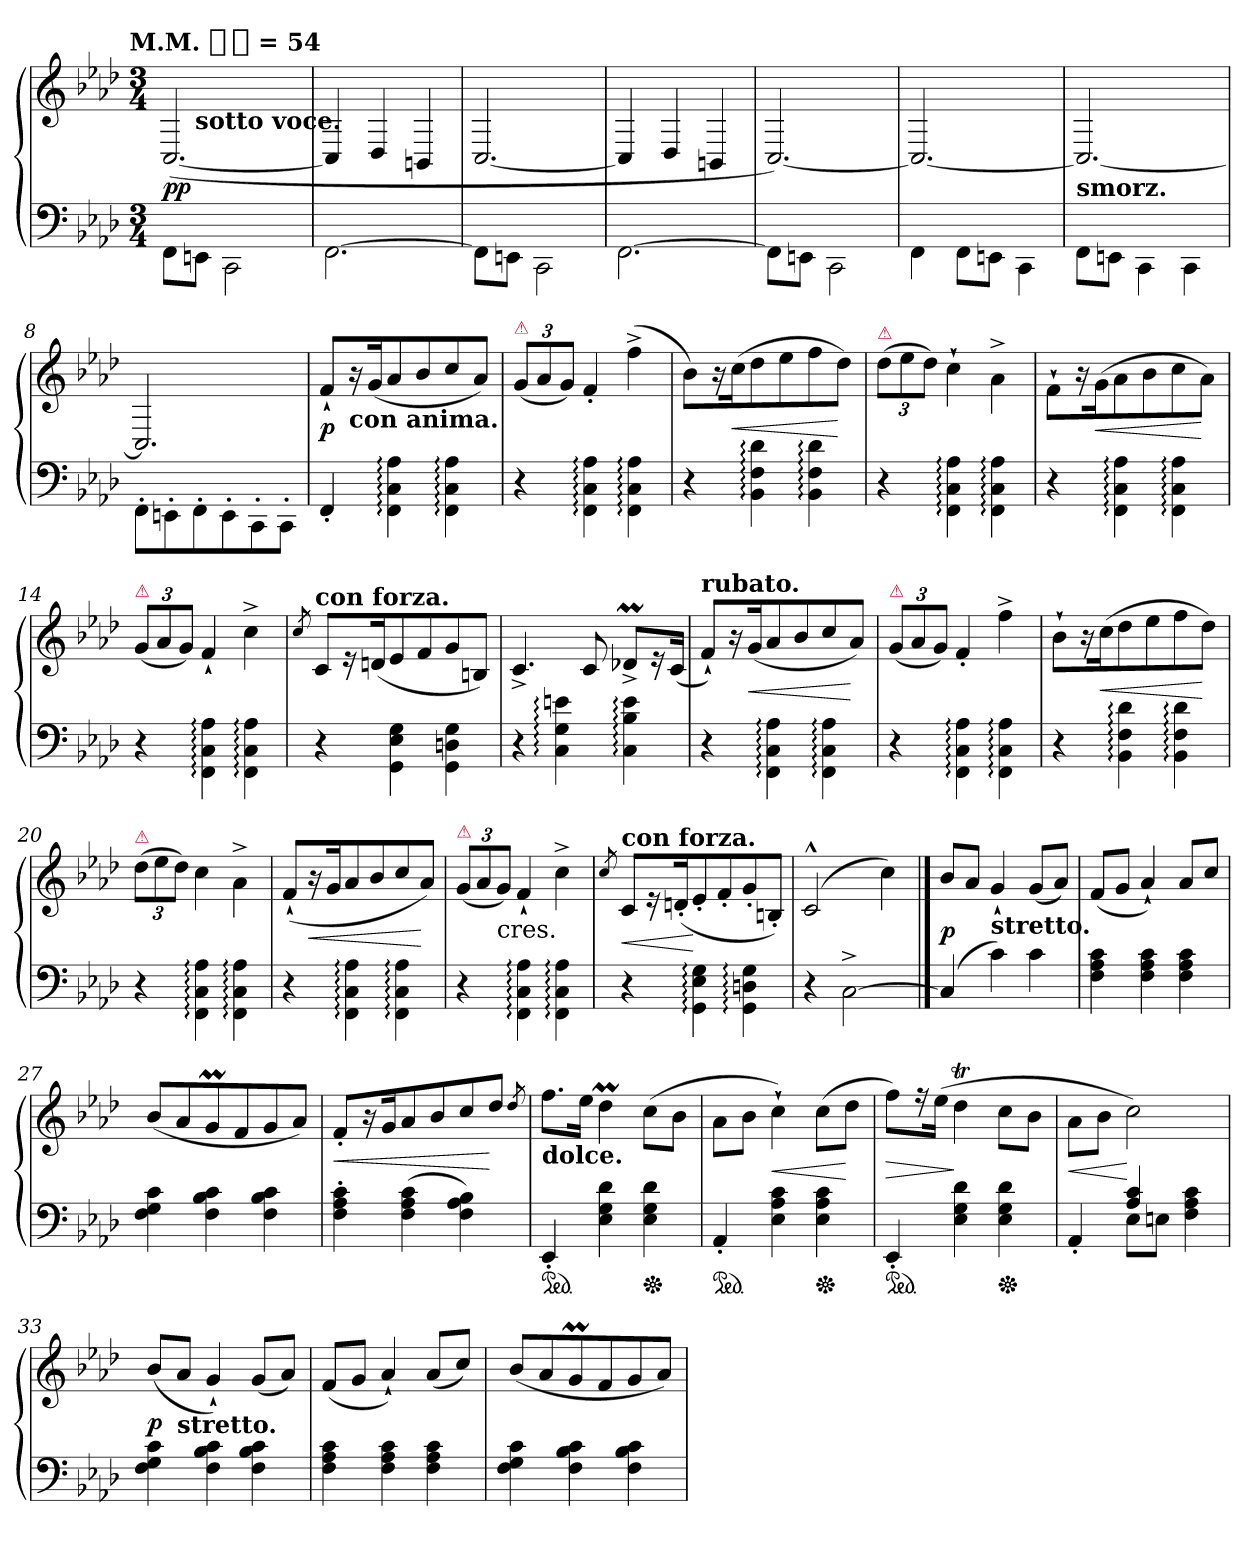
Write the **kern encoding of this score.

**kern	**kern	**dynam
*part1	*part1	*part1
*staff2	*staff1	*staff1/2
*clefF4	*clefG2	*
*k[b-e-a-d-]	*k[b-e-a-d-]	*
*f:	*f:	*
!!LO:TX:omd:t=M.M. [half-dot] = 54
*M3/4	*M3/4	*
*MM162	*MM162	*
=1	=1	=1
!	!	!LO:DY:b
*	*^	*
8FF\L	(>[2.C/	8ryy	pp
!	!	!LO:TX:b:B:t=sotto voce.	!
8EEn\J	.	2ryy	.
2CC\	.	.	.
.	.	8ryy	.
*	*v	*v	*
=2	=2	=2
[2.FF\	4C/]	.
.	4D-/	.
.	4BBn/	.
=3	=3	=3
8FF\L]	[2.C/	.
8EEn\J	.	.
2CC\	.	.
=4	=4	=4
[2.FF\	4C/]	.
.	4D-/	.
.	4BBn/	.
=5	=5	=5
8FF\L]	[>2.C/)	.
8EEn\J	.	.
2CC\	.	.
=6	=6	=6
4FF\	2.C/_>	.
8FF\L	.	.
8EEn\J	.	.
4CC\	.	.
=7	=7	=7
!LO:TX:a:B:t=smorz.	!	!
8FF\L	2.C/_	.
8EEn\J	.	.
4CC\	.	.
4CC\	.	.
=8	=8	=8
8FF'\L	2.C/]	.
8EEn'\	.	.
8FF'\	.	.
8EE'\	.	.
8CC'\	.	.
8CC'\J	.	.
=9	=9	=9
4FF'	8f`L	p
!	!LO:TX:b:B:t=con anima.	!
.	16r	.
.	(<16gK	.
4FF:\ 4C:\ 4A-:\	8a-	.
.	8b-	.
4FF:\ 4C:\ 4A-:\	8cc	.
.	8a-J)	.
=10	=10	=10
!	!LO:TX:a:color=crimson:t=⚠	!
4r	(<12gL	.
.	12a-	.
.	12gJ)	.
4FF:\ 4C:\ 4A-:\	4f'	.
4FF:\ 4C:\ 4A-:\	(>4ff^	.
=11	=11	=11
4r	8b-L)	.
.	16r	.
.	(>16ccK	<
4BB-:\ 4F:\ 4d-:\	8dd-	.
.	8ee-	.
4BB-: 4F: 4d-:	8ff	.
.	8dd-J)	[
=12	=12	=12
!	!LO:TX:a:color=crimson:t=⚠	!
4r	(12dd-L	.
.	12ee-	.
.	12dd-J)	.
4FF:\ 4C:\ 4A-:\	4cc`	.
4FF:\ 4C:\ 4A-:\	4a-^>\	.
=13	=13	=13
4r	8f`\L	.
.	16r	.
.	(>16gK	<
4FF:\ 4C:\ 4A-:\	8a-	.
.	8b-	.
4FF:\ 4C:\ 4A-:\	8cc	.
.	8a-J)	[
=14	=14	=14
!	!LO:TX:a:color=crimson:t=⚠	!
4r	(12gL	.
.	12a-	.
.	12gJ)	.
4FF:\ 4C:\ 4A-:\	4f`	.
4FF:\ 4C:\ 4A-:\	4cc^	.
=15	=15	=15
.	8qcc/	.
!	!LO:TX:a:B:t=con forza.	!
4r	8cL	.
.	16r	.
.	(<16dnK	.
4GG\ 4E-\ 4G\	8e-	.
.	8f	.
4GG\ 4Dn\ 4G\	8g	.
.	8BnJ)	.
=16	=16	=16
4r	4.c^>	.
4C: 4G: 4en:	.	.
.	8c	.
4C: 4B-: 4e:	8d-XM^>L	.
.	16r	.
.	(<16cJk	.
=17	=17	=17
!	!LO:TX:a:B:t=rubato.	!
4r	8f`L)	.
.	16r	.
.	(<16gK	<
4FF:\ 4C:\ 4A-:\	8a-	.
.	8b-	.
4FF:\ 4C:\ 4A-:\	8cc	.
.	8a-J)	[
=18	=18	=18
!	!LO:TX:a:color=crimson:t=⚠	!
4r	(12gL	.
.	12a-	.
.	12gJ)	.
4FF:\ 4C:\ 4A-:\	4f'	.
4FF:\ 4C:\ 4A-:\	4ff^<	.
=19	=19	=19
4r	8b-`L	.
.	16r	.
.	(>16ccK	<
4BB-: 4F: 4d-:	8dd-	.
.	8ee-	.
4BB-: 4F: 4d-:	8ff	.
.	8dd-J)	[
=20	=20	=20
!	!LO:TX:a:color=crimson:t=⚠	!
4r	(>12dd-L	.
.	12ee-	.
.	12dd-J)	.
4FF:\ 4C:\ 4A-:\	4cc	.
4FF:\ 4C:\ 4A-:\	4a-^\	.
=21	=21	=21
4r	(<8f`L	.
.	16r	<
.	16gK	.
4FF:\ 4C:\ 4A-:\	8a-	.
.	8b-	.
4FF:\ 4C:\ 4A-:\	8cc	.
.	8a-J)	[
=22	=22	=22
!	!LO:TX:a:color=crimson:t=⚠	!
4r	(12gL	.
.	12a-	.
!	!LO:TX:c:t=cres.	!
.	12gJ)	.
4FF:\ 4C:\ 4A-:\	4f`	.
4FF:\ 4C:\ 4A-:\	4cc^	.
=23	=23	=23
.	8qcc/	.
!	!LO:TX:a:B:t=con forza.	!
4r	8cL	<
.	16r	.
.	(<16dn'K	.
4GG:\ 4E-:\ 4G:\	8e-'	[
.	8f'	.
4GG:\ 4Dn:\ 4G:\	8g'	.
.	8Bn'J)	.
=24	=24	=24
4r	(>2c^^	.
[2C^\	.	.
.	4cc)	.
==25	==25	==25
(>4C]	8b-L	p
.	8a-J	.
!	!LO:TX:b:B:t=stretto.	!
4c)	4g`	.
4c	(<8gL	.
.	8a-J)	.
=26	=26	=26
4F 4A- 4c	(<8fL	.
.	8gJ	.
4F 4A- 4c	4a-`)	.
4F 4A- 4c	8a-/L	.
.	8ccJ	.
=27	=27	=27
4F 4G 4c	(8b-L	.
.	8a-	.
4F 4B- 4c	8gm	.
.	8f	.
4F 4B- 4c	8g	.
.	8a-J)	.
=28	=28	=28
4F' 4A-' 4c'	8f'L	<
.	16r	.
.	16gK	.
(>4F 4A- 4c	8a-	.
.	8b-	.
4F 4A- 4B-)	8cc	.
.	8dd-J	[
.	8qdd-/	.
=29	=29	=29
!	!LO:TX:b:B:t=dolce.	!
*ped	*	*
4EE-'	8.ffL	.
.	16ee-Jk	.
4E- 4G 4d-	4dd-M	.
*Xped	*	*
4E- 4G 4d-	(>8ccL	.
.	8b-J	.
=30	=30	=30
*ped	*	*
4AA-'	8a-\L	.
.	8b-J	.
4E- 4A- 4c	4cc`)	<
*Xped	*	*
4E- 4A- 4c	(8ccL	.
.	8dd-J	[
=31	=31	=31
*ped	*	*
4EE-'	8ffL)	>
.	16r	.
.	(>16ee-Jk	.
4E- 4G 4d-	4dd-T	]
*Xped	*	*
4E- 4G 4d-	8ccL	.
.	8b-J	.
=32	=32	=32
*^	*	*
4ryy	4AA-'/	8a-\L	<
.	.	8b-J	.
8E-\L	4A-/ 4c/	2cc)	[
8EnJ	.	.	.
4F\ 4A-\ 4c\	4ryy	.	.
*v	*v	*	*
=33	=33	=33
4F 4G 4c	(<8b-L	p
!	!LO:TX:b:B:t=stretto.	!
.	8a-J	.
4F 4B- 4c	4g`)	.
4F 4B- 4c	(<8gL	.
.	8a-J)	.
=34	=34	=34
4F 4A- 4c	(<8fL	.
.	8gJ	.
4F 4A- 4c	4a-`)	.
4F 4A- 4c	(8a-/L	.
.	8ccJ)	.
=35	=35	=35
4F 4G 4c	(<8b-L	.
.	8a-	.
4F 4B- 4c	8gm	.
.	8f	.
4F 4B- 4c	8g	.
.	8a-J)	.
=	=	=
*-	*-	*-
